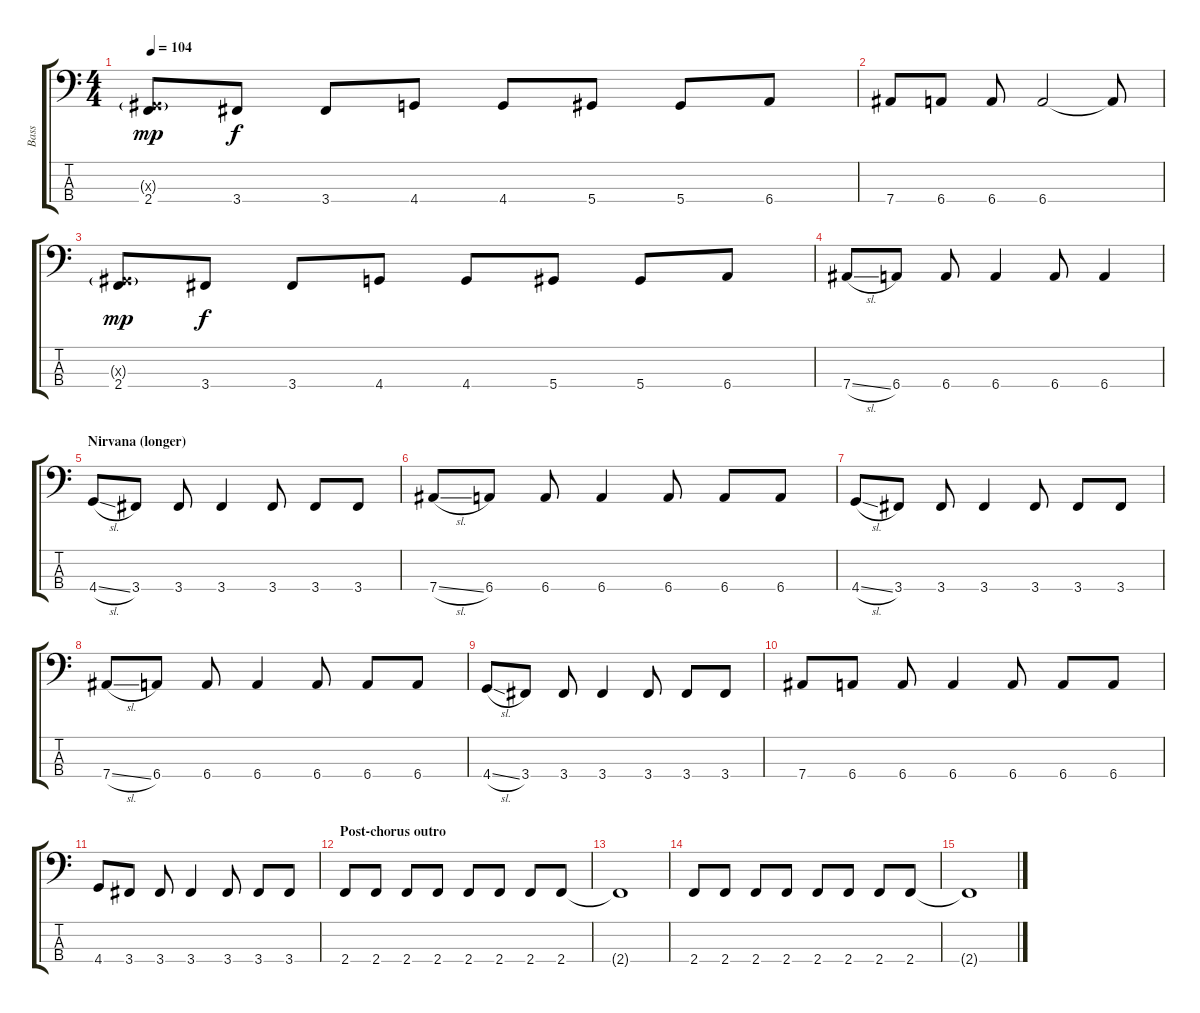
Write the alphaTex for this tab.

\track ("Bass" "Bass") {instrument electricbasspick}
\staff {score tabs}
\tuning (Gb2 Db2 Ab1 Eb1) {hide}
\ts (4 4)
\tempo 104
\clef f4
\ks c
(0.3{g x} 2.4).8{dy mp} 3.4.8{dy f} 3.4.8 4.4.8 4.4.8 5.4.8 5.4.8 6.4.8 |
7.4.8 6.4.8 6.4.8 6.4.2 6.4{t}.8 |
(0.3{g x} 2.4).8{dy mp} 3.4.8{dy f} 3.4.8 4.4.8 4.4.8 5.4.8 5.4.8 6.4.8 |
7.4{sl}.8 6.4.8 6.4.8 6.4.4 6.4.8 6.4.4 |
\section ("" "Nirvana (longer)")
4.4{sl}.8 3.4.8 3.4.8 3.4.4 3.4.8 3.4.8 3.4.8 |
7.4{sl}.8 6.4.8 6.4.8 6.4.4 6.4.8 6.4.8 6.4.8 |
4.4{sl}.8 3.4.8 3.4.8 3.4.4 3.4.8 3.4.8 3.4.8 |
7.4{sl}.8 6.4.8 6.4.8 6.4.4 6.4.8 6.4.8 6.4.8 |
4.4{sl}.8 3.4.8 3.4.8 3.4.4 3.4.8 3.4.8 3.4.8 |
7.4.8 6.4.8 6.4.8 6.4.4 6.4.8 6.4.8 6.4.8 |
4.4.8 3.4.8 3.4.8 3.4.4 3.4.8 3.4.8 3.4.8 |
\section ("" "Post-chorus outro")
2.4.8 2.4.8 2.4.8 2.4.8 2.4.8 2.4.8 2.4.8 2.4.8 |
2.4{t}.1 |
2.4.8 2.4.8 2.4.8 2.4.8 2.4.8 2.4.8 2.4.8 2.4.8 |
2.4{t}.1
